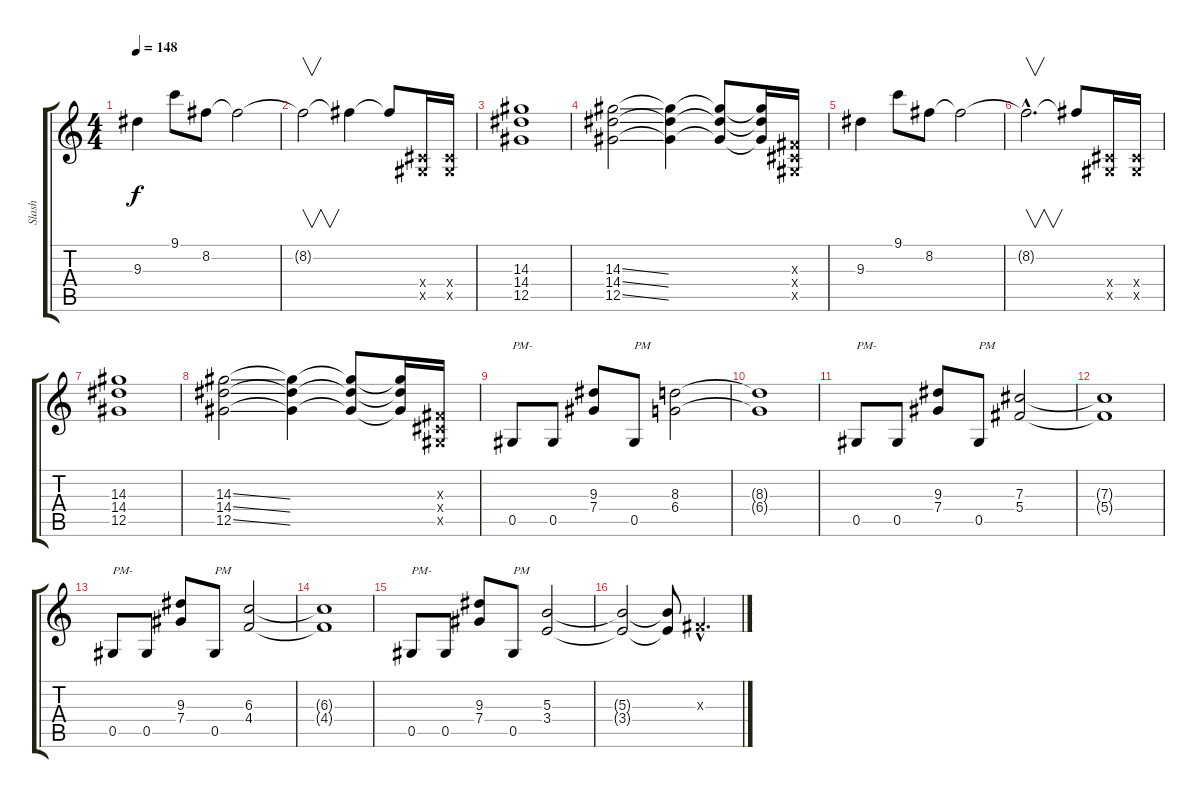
\track ("Slash" "Slash") {instrument distortionguitar}
\staff {score tabs}
\tuning (Eb4 Bb3 Gb3 Db3 Ab2 Eb2) {hide}
\ts (4 4)
\tempo 148
\clef g2
\ks c
9.3.4{dy f instrument distortionguitar} 9.1.8 8.2.8 8.2{t}.2 |
8.2{t}.2{v} 8.2{t}.4 8.2{t}.8 (0.4{x} 0.5{x}).16 (0.4{x} 0.5{x}).16 |
(14.3 14.4 12.5).1 |
(14.3{ss} 14.4{ss} 12.5{ss}).2 (14.3{t} 14.4{t} 12.5{t}).4 (14.3{t} 14.4{t} 12.5{t}).8 (14.3{t} 14.4{t} 12.5{t}).16 (0.3{x} 0.4{x} 0.5{x}).16 |
9.3.4 9.1.8 8.2.8 8.2{t}.2 |
8.2{hac t}.2{v d} 8.2{t}.8 (0.4{x} 0.5{x}).16 (0.4{x} 0.5{x}).16 |
(14.3 14.4 12.5).1 |
(14.3{ss} 14.4{ss} 12.5{ss}).2 (14.3{t} 14.4{t} 12.5{t}).4 (14.3{t} 14.4{t} 12.5{t}).8 (14.3{t} 14.4{t} 12.5{t}).16 (0.3{x} 0.4{x} 0.5{x}).16 |
0.5.8{txt "PM-"} 0.5.8 (9.3 7.4).8 0.5.8{txt "PM"} (8.3 6.4).2 |
(8.3{t} 6.4{t}).1 |
0.5.8{txt "PM-"} 0.5.8 (9.3 7.4).8 0.5.8{txt "PM"} (7.3 5.4).2 |
(7.3{t} 5.4{t}).1 |
0.5.8{txt "PM-"} 0.5.8 (9.3 7.4).8 0.5.8{txt "PM"} (6.3 4.4).2 |
(6.3{t} 4.4{t}).1 |
0.5.8{txt "PM-"} 0.5.8 (9.3 7.4).8 0.5.8{txt "PM"} (5.3 3.4).2 |
(5.3{t} 3.4{t}).2 (5.3{t} 3.4{t}).8 0.3{hac x}.4{d}
